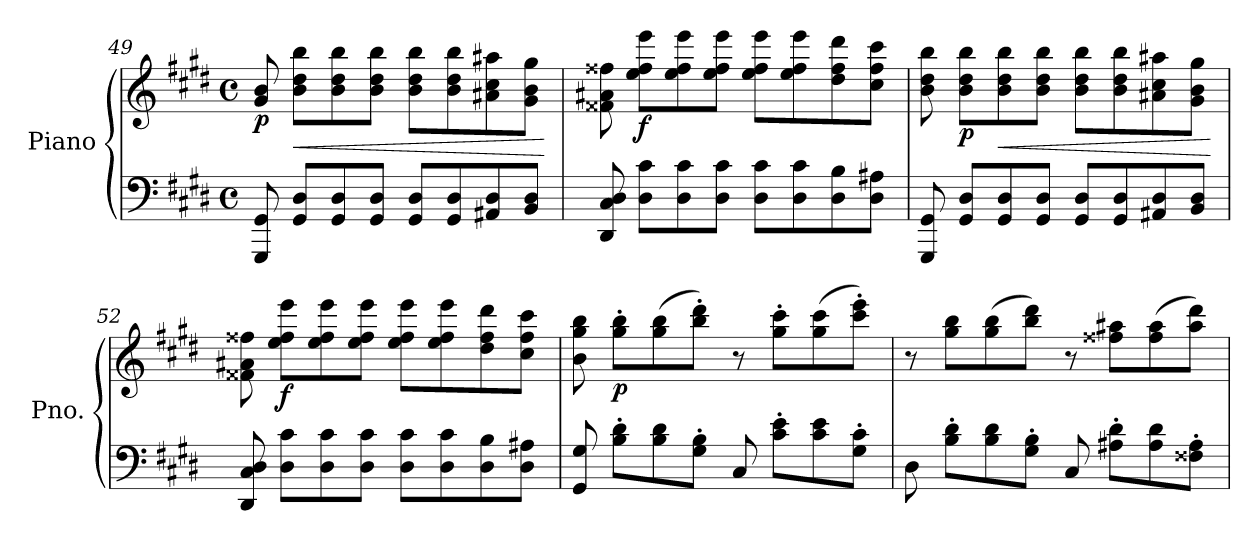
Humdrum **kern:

**kern	**kern	**dynam
*part1	*part1	*part1
*staff2	*staff1	*staff1/2
*I"Piano	*	*
*I'Pno.	*	*
*clefF4	*clefG2	*
*k[f#c#g#d#]	*k[f#c#g#d#]	*
*M4/4	*M4/4	*
*met(c)	*met(c)	*
=49	=49	=49
!	!	!LO:DY:b
8GGG#/ 8GG#/	8g#/ 8b/	p
!	!	!LO:HP:b
8GG#/ 8D#/L	8b\ 8dd#\ 8bb\L	<
8GG#/ 8D#/	8b\ 8dd#\ 8bb\	.
8GG#/ 8D#/J	8b\ 8dd#\ 8bb\J	.
8GG#/ 8D#/L	8b\ 8dd#\ 8bb\L	.
8GG#/ 8D#/	8b\ 8dd#\ 8bb\	.
8AA#X/ 8D#/	8a#X\ 8cc#\ 8aa#X\	.
8BB/ 8D#/J	8g#\ 8b\ 8gg#\J	.
.	.	[
!!LO:LB:g=z
=50	=50	=50
8DD#/ 8C#/ 8D#/	8f##X\ 8a#X\ 8ff##X\	.
!	!	!LO:DY:b
8D#\ 8c#\L	8ee\ 8ff##\ 8eee\L	f
8D#\ 8c#\	8ee\ 8ff##\ 8eee\	.
8D#\ 8c#\J	8ee\ 8ff##\ 8eee\J	.
8D#\ 8c#\L	8ee\ 8ff##\ 8eee\L	.
8D#\ 8c#\	8ee\ 8ff##\ 8eee\	.
8D#\ 8B\	8dd#\ 8ff##\ 8ddd#\	.
8D#\ 8A#X\J	8cc#\ 8ff##\ 8ccc#\J	.
=51	=51	=51
8GGG#/ 8GG#/	8b\ 8dd#\ 8bb\	.
!	!	!LO:DY:b
8GG#/ 8D#/L	8b\ 8dd#\ 8bb\L	p
!	!	!LO:HP:b
8GG#/ 8D#/	8b\ 8dd#\ 8bb\	<
8GG#/ 8D#/J	8b\ 8dd#\ 8bb\J	.
8GG#/ 8D#/L	8b\ 8dd#\ 8bb\L	.
8GG#/ 8D#/	8b\ 8dd#\ 8bb\	.
8AA#X/ 8D#/	8a#X\ 8cc#\ 8aa#X\	.
8BB/ 8D#/J	8g#\ 8b\ 8gg#\J	.
.	.	[
=52	=52	=52
8DD#/ 8C#/ 8D#/	8f##X\ 8a#X\ 8ff##X\	.
!	!	!LO:DY:b
8D#\ 8c#\L	8ee\ 8ff##\ 8eee\L	f
8D#\ 8c#\	8ee\ 8ff##\ 8eee\	.
8D#\ 8c#\J	8ee\ 8ff##\ 8eee\J	.
8D#\ 8c#\L	8ee\ 8ff##\ 8eee\L	.
8D#\ 8c#\	8ee\ 8ff##\ 8eee\	.
8D#\ 8B\	8dd#\ 8ff##\ 8ddd#\	.
8D#\ 8A#X\J	8cc#\ 8ff##\ 8ccc#\J	.
=53	=53	=53
8GG#/ 8G#/	8b\ 8gg#\ 8bb\	.
!	!	!LO:DY:b
8B\' 8d#\'L	8gg#\' 8bb\'L	p
8B\ 8d#\	(>8gg#\ 8bb\	.
8G#\' 8B\'J	8bb\' 8ddd#\'J)	.
8C#/	8r	.
8c#\' 8e\'L	8gg#\' 8ccc#\'L	.
8c#\ 8e\	(>8gg#\ 8ccc#\	.
8G#\' 8c#\'J	8ccc#\' 8eee\'J)	.
!!LO:LB:g=z
=54	=54	=54
8D#\	8r	.
8B\' 8d#\'L	8gg#\ 8bb\L	.
8B\ 8d#\	(>8gg#\ 8bb\	.
8G#\' 8B\'J	8bb\ 8ddd#\J)	.
8C#/	8r	.
8A#X\' 8d#\'L	8ff##X\ 8aa#X\L	.
8A#\ 8d#\	(>8ff##\ 8aa#\	.
8F##X\' 8A#\'J	8aa#\ 8ddd#\J)	.
=	=	=
*-	*-	*-
